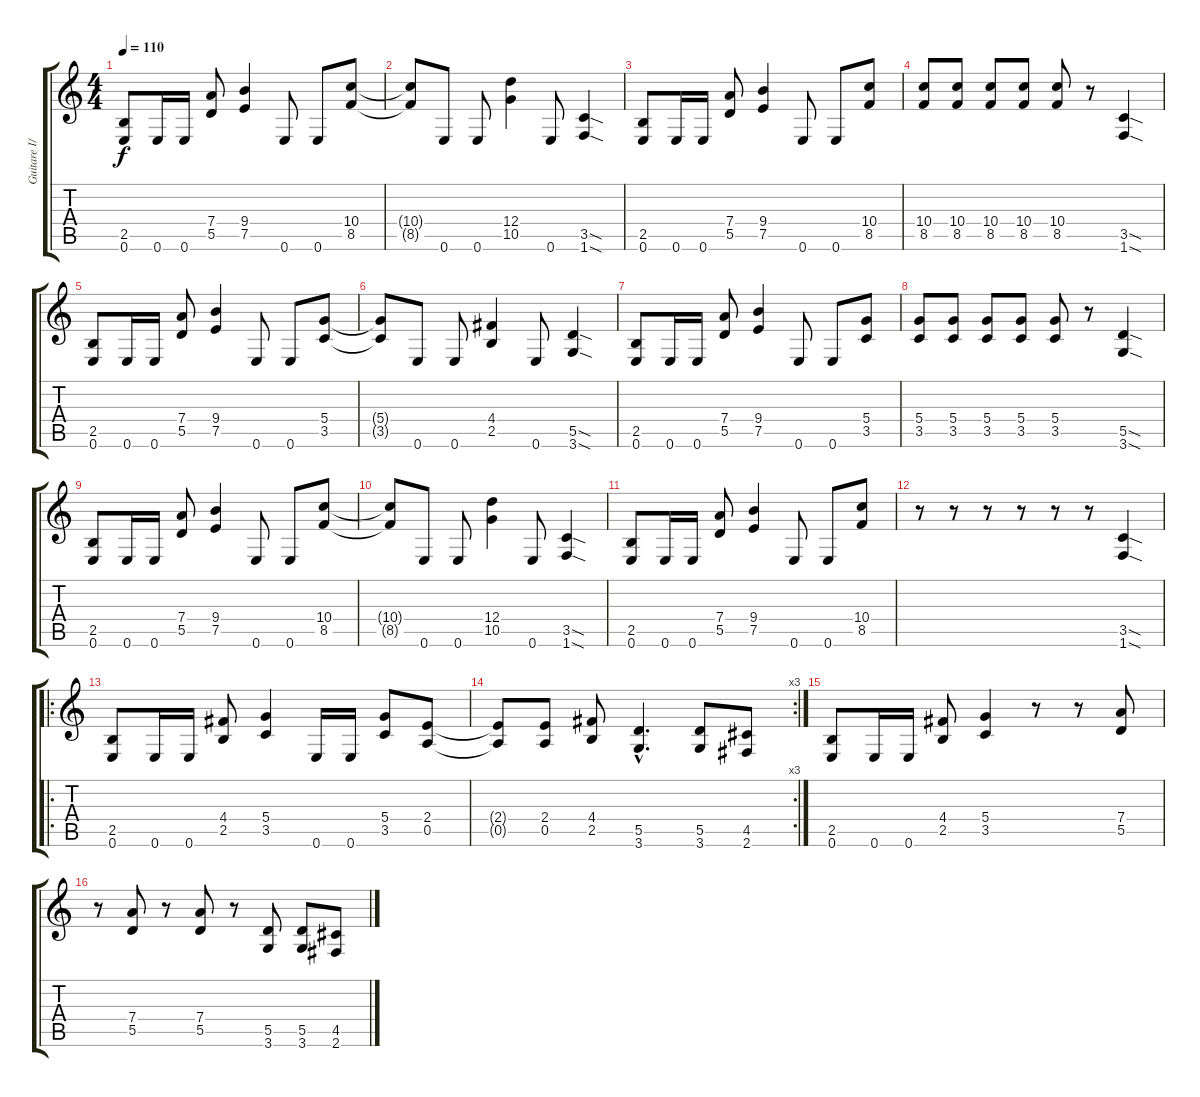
\track ("Guitare I/Solo (finale)" "Guitare I/") {instrument distortionguitar}
\staff {score tabs}
\tuning (E4 B3 G3 D3 A2 E2) {hide}
\ts (4 4)
\tempo 110
\clef g2
\ks c
(2.5 0.6).8{dy f volume 13 instrument distortionguitar} 0.6.16 0.6.16 (7.4 5.5).8 (9.4 7.5).4 0.6.8 0.6.8 (10.4 8.5).8 |
(10.4{t} 8.5{t}).8 0.6.8 0.6.8 (12.4 10.5).4 0.6.8 (3.5{sod} 1.6{sod}).4 |
(2.5 0.6).8{volume 13 instrument distortionguitar} 0.6.16 0.6.16 (7.4 5.5).8 (9.4 7.5).4 0.6.8 0.6.8 (10.4 8.5).8 |
(10.4 8.5).8 (10.4 8.5).8 (10.4 8.5).8 (10.4 8.5).8 (10.4 8.5).8 r.8 (3.5{sod} 1.6{sod}).4 |
(2.5 0.6).8{volume 13 instrument distortionguitar} 0.6.16 0.6.16 (7.4 5.5).8 (9.4 7.5).4 0.6.8 0.6.8 (5.4 3.5).8 |
(5.4{t} 3.5{t}).8 0.6.8 0.6.8 (4.4 2.5).4 0.6.8 (5.5{sod} 3.6{sod}).4 |
(2.5 0.6).8{volume 13 instrument distortionguitar} 0.6.16 0.6.16 (7.4 5.5).8 (9.4 7.5).4 0.6.8 0.6.8 (5.4 3.5).8 |
(5.4 3.5).8 (5.4 3.5).8 (5.4 3.5).8 (5.4 3.5).8 (5.4 3.5).8 r.8 (5.5{sod} 3.6{sod}).4 |
(2.5 0.6).8{volume 13 instrument distortionguitar} 0.6.16 0.6.16 (7.4 5.5).8 (9.4 7.5).4 0.6.8 0.6.8 (10.4 8.5).8 |
(10.4{t} 8.5{t}).8 0.6.8 0.6.8 (12.4 10.5).4 0.6.8 (3.5{sod} 1.6{sod}).4 |
(2.5 0.6).8{volume 13 instrument distortionguitar} 0.6.16 0.6.16 (7.4 5.5).8 (9.4 7.5).4 0.6.8 0.6.8 (10.4 8.5).8 |
r.8 r.8 r.8 r.8 r.8 r.8 (3.5{sod} 1.6{sod}).4 |
\ro
(2.5 0.6).8{volume 13 instrument distortionguitar} 0.6.16 0.6.16 (4.4 2.5).8 (5.4 3.5).4 0.6.16 0.6.16 (5.4 3.5).8 (2.4 0.5).8 |
\rc 3
(2.4{t} 0.5{t}).8 (2.4 0.5).8 (4.4 2.5).8 (5.5{hac} 3.6{hac}).4{d} (5.5 3.6).8 (4.5 2.6).8 |
(2.5 0.6).8{volume 13 instrument distortionguitar} 0.6.16 0.6.16 (4.4 2.5).8 (5.4 3.5).4 r.8 r.8 (7.4 5.5).8 |
r.8 (7.4 5.5).8 r.8 (7.4 5.5).8 r.8 (5.5 3.6).8 (5.5 3.6).8 (4.5 2.6).8
